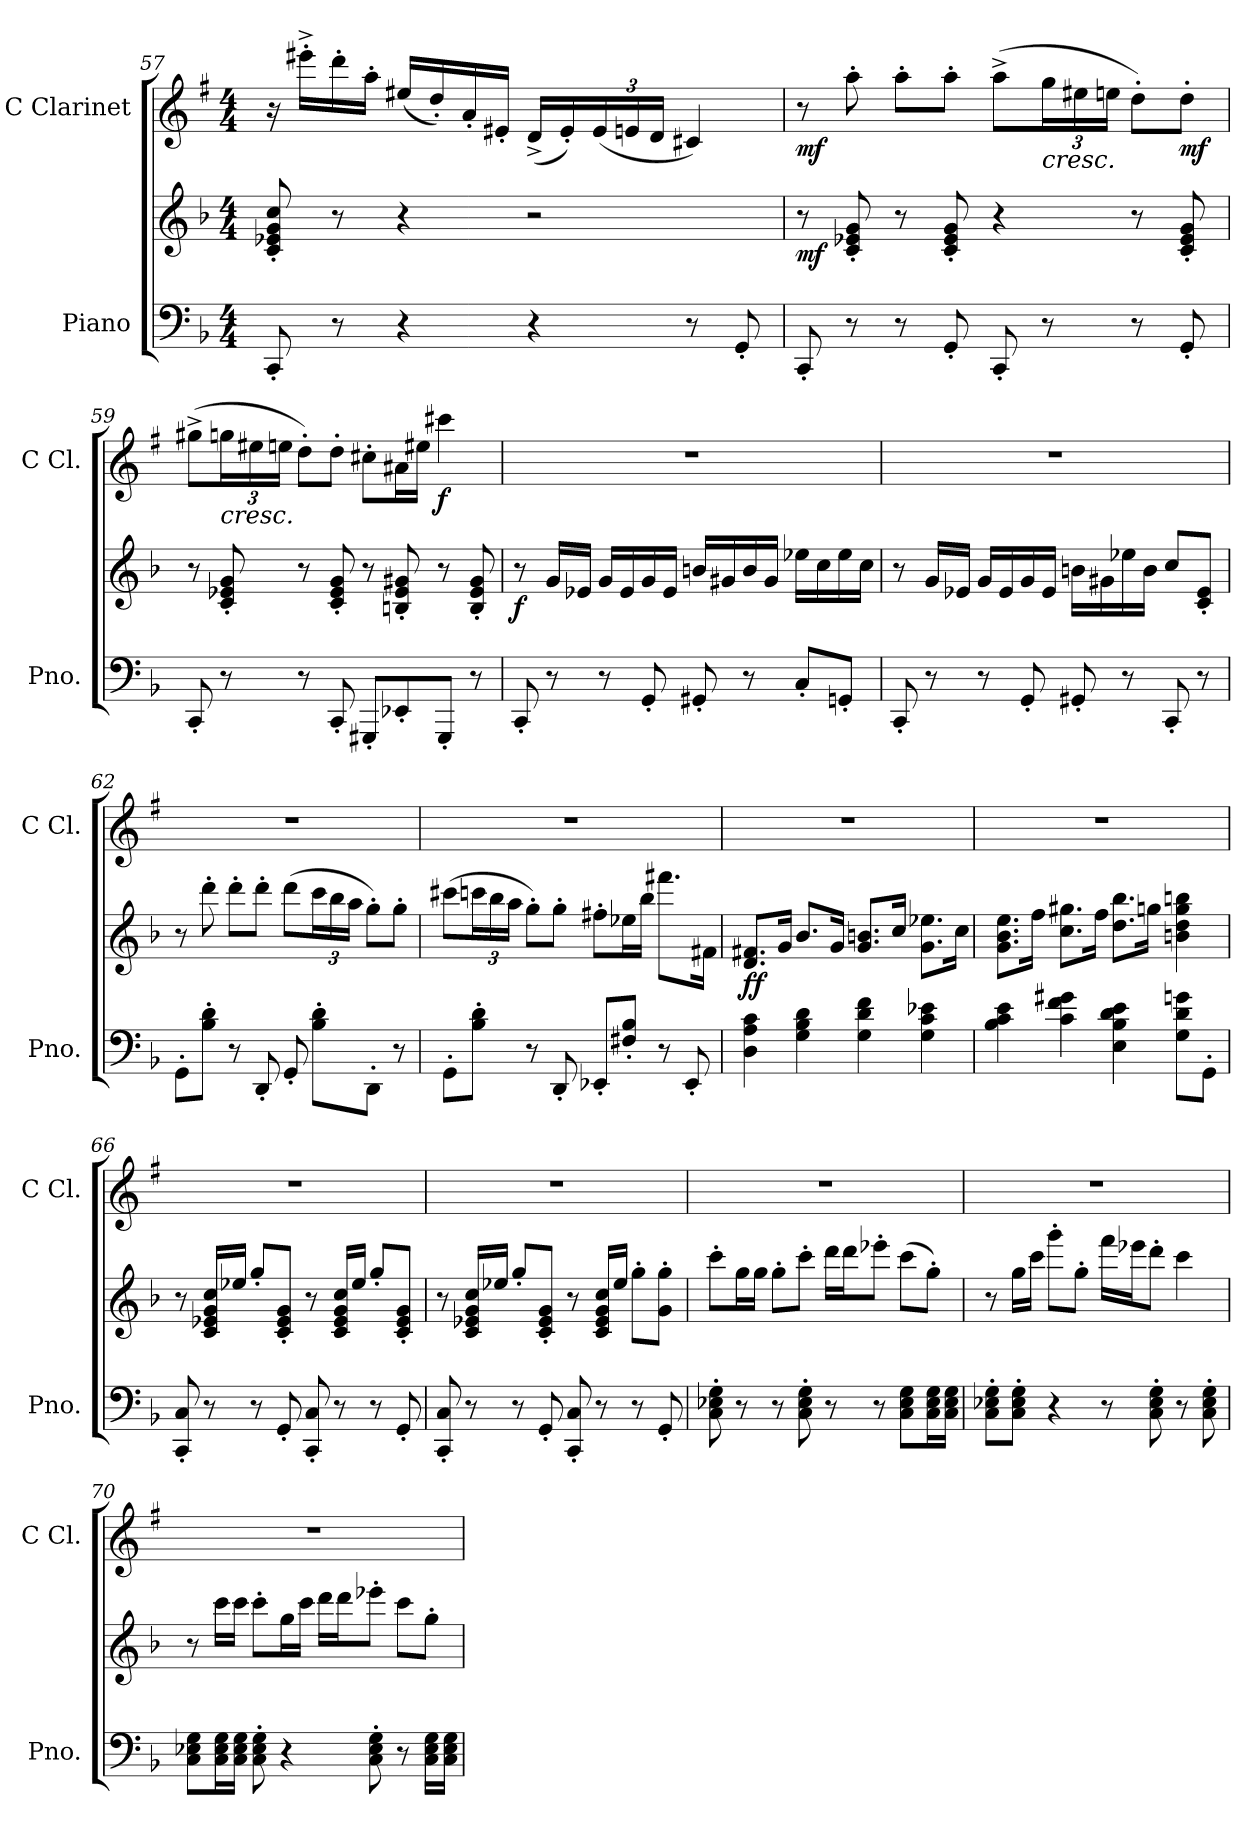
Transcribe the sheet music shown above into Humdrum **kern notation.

**kern	**kern	**dynam	**kern	**dynam
*part2	*part2	*part2	*part1	*part1
*staff3	*staff2	*staff2/3	*staff1	*staff1
*I"Piano	*	*	*I"C Clarinet	*
*I'Pno.	*	*	*I'C Cl.	*
!!LO:LB:g=z
*clefF4	*clefG2	*	*clefG2	*
*	*	*	*ITrd1c2	*
*k[b-]	*k[b-]	*	*k[b-]	*
*M4/4	*M4/4	*	*M4/4	*
=57	=57	=57	=57	=57
8CC'/	8c/' 8e-X/' 8g/' 8cc/'	.	16r	.
.	.	.	16ddd#X'^\LL	.
8r	8r	.	16ccc'\	.
.	.	.	16gg'\JJ	.
4r	4r	.	(16dd#X/LL	.
.	.	.	16cc'/)	.
.	.	.	16g'/	.
.	.	.	16d#X'/JJ	.
4r	2r	.	(16c^/LL	.
.	.	.	16d#'/)	.
*	*	*	*Xbrackettup	*
.	.	.	(24d#/	.
.	.	.	24dn/	.
.	.	.	24c/JJ	.
8r	.	.	4Bn/)	.
8GG'/	.	.	.	.
=58	=58	=58	=58	=58
!	!	!LO:DY:b	!	!LO:DY:b
8CC'/	8r	mf	8r	mf
8r	8c/' 8e-X/' 8g/'	.	8gg'\	.
8r	8r	.	8gg'\L	.
8GG'/	8c/' 8e-/' 8g/'	.	8gg'\J	.
8CC'/	4r	.	(8gg^\L	.
!	!	!	!	!LO:HP:b
8r	.	.	24ff\L	<
.	.	.	24dd#X\	.
.	.	.	24ddn\JJ	.
8r	8r	.	8cc'\L)	.
!	!	!	!	!LO:DY:b
8GG'/	8c/' 8e-/' 8g/'	.	8cc'\J	mf
.	.	.	.	[
!!LO:LB:g=z
=59	=59	=59	=59	=59
8CC'/	8r	.	(8ff#X^\L	.
!	!	!	!	!LO:HP:b
8r	8c/' 8e-X/' 8g/'	.	24ffn\L	<
.	.	.	24dd#X\	.
.	.	.	24ddn\JJ	.
8r	8r	.	8cc'\L)	.
8CC'/	8c/' 8e-/' 8g/'	.	8cc'\J	.
8GGG#X'/L	8r	.	8bn'\L	.
8EE-X'/	8Bn/' 8e-/' 8g#X/'	.	16g#X\L	.
.	.	.	16dd#X\JJ	.
!	!	!	!	!LO:DY:b
8GGG#'/J	8r	.	4bbn\	f
8r	8B/' 8e-/' 8g#/'	.	.	.
.	.	.	.	[
=60	=60	=60	=60	=60
!	!	!LO:DY:b	!	!
8CC'/	8r	f	1r	.
8r	16g/LL	.	.	.
.	16e-X/JJ	.	.	.
8r	16g/LL	.	.	.
.	16e-/	.	.	.
8GG'/	16g/	.	.	.
.	16e-/JJ	.	.	.
8GG#X'/	16bn/LL	.	.	.
.	16g#X/	.	.	.
8r	16b/	.	.	.
.	16g#/JJ	.	.	.
8C'/L	16ee-X\LL	.	.	.
.	16cc\	.	.	.
8GGn'/J	16ee-\	.	.	.
.	16cc\JJ	.	.	.
!!LO:LB:g=z
=61	=61	=61	=61	=61
8CC'/	8r	.	1r	.
8r	16g/LL	.	.	.
.	16e-X/JJ	.	.	.
8r	16g/LL	.	.	.
.	16e-/	.	.	.
8GG'/	16g/	.	.	.
.	16e-/JJ	.	.	.
8GG#X'/	16bn\LL	.	.	.
.	16g#X\	.	.	.
8r	16ee-X\	.	.	.
.	16b\JJ	.	.	.
8CC'/	8cc/L	.	.	.
8r	8c/' 8e-/'J	.	.	.
=62	=62	=62	=62	=62
8GG'\L	8r	.	1r	.
8B-\' 8d\'J	8ddd'\	.	.	.
8r	8ddd'\L	.	.	.
8DD'/	8ddd'\J	.	.	.
8GG'/	(8ddd\L	.	.	.
*	*Xbrackettup	*	*	*
8B-\' 8d\'L	24ccc\L	.	.	.
.	24bb-\	.	.	.
.	24aa\JJ	.	.	.
8DD'\J	8gg'\L)	.	.	.
8r	8gg'\J	.	.	.
!!LO:PB:g=z
=63	=63	=63	=63	=63
8GG'\L	(8ccc#X\L	.	1r	.
8B-\' 8d\'J	24cccn\L	.	.	.
.	24bb-\	.	.	.
.	24aa\JJ	.	.	.
8r	8gg'\L)	.	.	.
8DD'/	8gg'\J	.	.	.
8EE-X'/L	8ff#X'\L	.	.	.
8F#X/' 8B-/'J	16ee-X\L	.	.	.
.	16bb-\JJ	.	.	.
8r	8.fff#X\L	.	.	.
8EE-'/	.	.	.	.
.	16f#X\Jk	.	.	.
=64	=64	=64	=64	=64
!	!	!LO:DY:b	!	!
4D\ 4A\ 4c\	8.d/ 8.f#X/L	ff	1r	.
.	16g/Jk	.	.	.
4G\ 4B-\ 4d\	8.b-/L	.	.	.
.	16g/Jk	.	.	.
4G\ 4d\ 4f\	8.g/ 8.bn/L	.	.	.
.	16cc/Jk	.	.	.
4G\ 4c\ 4e-X\	8.g\ 8.ee-X\L	.	.	.
.	16cc\Jk	.	.	.
=65	=65	=65	=65	=65
4B-\ 4c\ 4e\	8.g\ 8.b-\ 8.ee\L	.	1r	.
.	16ff\Jk	.	.	.
4c\ 4f\ 4g#X\	8.cc\ 8.gg#X\L	.	.	.
.	16ff\Jk	.	.	.
4E\ 4B-\ 4d\ 4e\	8.dd\ 8.bb-\L	.	.	.
.	16ggn\Jk	.	.	.
8G\ 8d\ 8gn\L	4bn\ 4dd\ 4gg\ 4bbn\	.	.	.
8GG'\J	.	.	.	.
!!LO:LB:g=z
=66	=66	=66	=66	=66
8CC/' 8C/'	8r	.	1r	.
8r	16c/ 16e-X/ 16g/ 16cc/LL	.	.	.
.	16ee-X/JJ	.	.	.
8r	8gg'/L	.	.	.
8GG'/	8c/' 8e-/' 8g/'J	.	.	.
8CC/' 8C/'	8r	.	.	.
8r	16c/ 16e-/ 16g/ 16cc/LL	.	.	.
.	16ee-/JJ	.	.	.
8r	8gg'/L	.	.	.
8GG'/	8c/' 8e-/' 8g/'J	.	.	.
=67	=67	=67	=67	=67
8CC/' 8C/'	8r	.	1r	.
8r	16c/ 16e-X/ 16g/ 16cc/LL	.	.	.
.	16ee-X/JJ	.	.	.
8r	8gg'/L	.	.	.
8GG'/	8c/' 8e-/' 8g/'J	.	.	.
8CC/' 8C/'	8r	.	.	.
8r	16c/ 16e-/ 16g/ 16cc/LL	.	.	.
.	16ee-/JJ	.	.	.
8r	8gg'\L	.	.	.
8GG'/	8g\' 8gg\'J	.	.	.
=68	=68	=68	=68	=68
8C\' 8E-X\' 8G\'	8ccc'\L	.	1r	.
8r	16gg\L	.	.	.
.	16gg\JJ	.	.	.
8r	8gg'\L	.	.	.
8C\' 8E-\' 8G\'	8ccc'\J	.	.	.
8r	16ddd\LL	.	.	.
.	16ddd\J	.	.	.
8r	8eee-X'\J	.	.	.
8C\ 8E-\ 8G\L	(8ccc\L	.	.	.
16C\ 16E-\ 16G\L	8gg'\J)	.	.	.
16C\ 16E-\ 16G\JJ	.	.	.	.
!!LO:LB:g=z
=69	=69	=69	=69	=69
8C\' 8E-X\' 8G\'L	8r	.	1r	.
8C\' 8E-\' 8G\'J	16gg\LL	.	.	.
.	16ccc\JJ	.	.	.
4r	8ggg'\L	.	.	.
.	8gg'\J	.	.	.
8r	16fff\LL	.	.	.
.	16eee-X\J	.	.	.
8C\' 8E-\' 8G\'	8ddd'\J	.	.	.
8r	4ccc\	.	.	.
8C\' 8E-\' 8G\'	.	.	.	.
=70	=70	=70	=70	=70
8C\ 8E-X\ 8G\L	8r	.	1r	.
16C\ 16E-\ 16G\L	16ccc\LL	.	.	.
16C\ 16E-\ 16G\JJ	16ccc\JJ	.	.	.
8C\' 8E-\' 8G\'	8ccc'\L	.	.	.
4r	16gg\L	.	.	.
.	16ccc\JJ	.	.	.
.	16ddd\LL	.	.	.
.	16ddd\J	.	.	.
8C\' 8E-\' 8G\'	8eee-X'\J	.	.	.
8r	8ccc\L	.	.	.
16C\ 16E-\ 16G\LL	8gg'\J	.	.	.
16C\ 16E-\ 16G\JJ	.	.	.	.
=	=	=	=	=
*-	*-	*-	*-	*-
